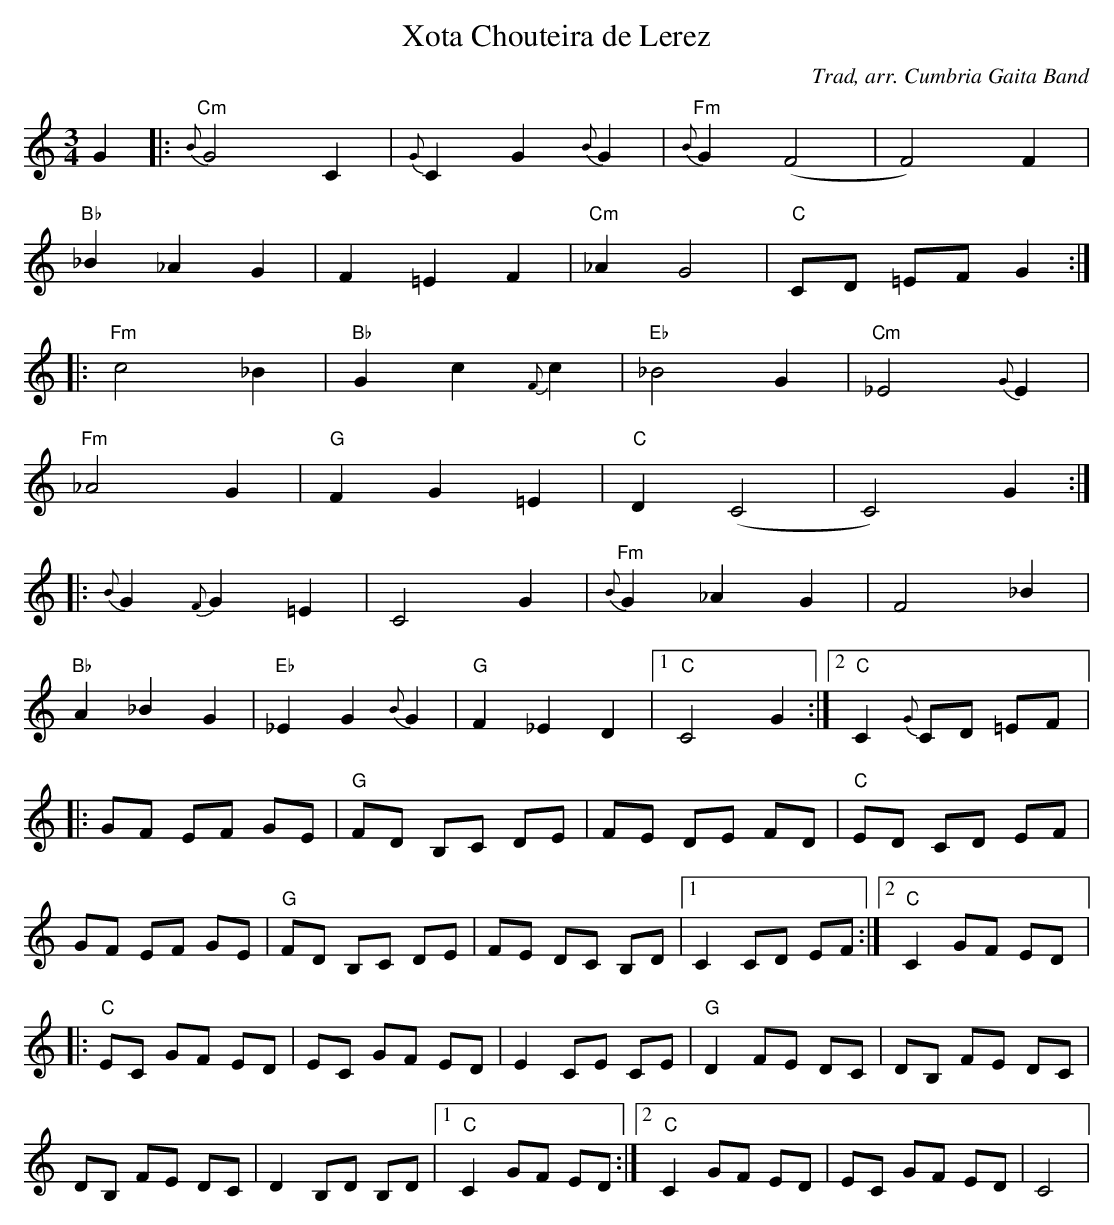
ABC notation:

X:1
T:Xota Chouteira de Lerez
C:Trad, arr. Cumbria Gaita Band
M:3/4
L:1/8
K:Cmaj
G2 |:"Cm"{B}G4 C2 |{G}C2 G2 {B}G2 |"Fm"{B}G2 (F4 |F4) F2 |
"Bb"_B2 _A2 G2 |F2 =E2 F2 |"Cm"_A2 G4 |"C"CD =EF G2 :|
|:"Fm"c4 _B2 |"Bb"G2 c2 {F}c2 |"Eb"_B4 G2 |"Cm"_E4 {G}E2 |
"Fm"_A4 G2 |"G"F2 G2 =E2 |"C"D2 (C4 |C4) G2 :|
|:{B}G2 {F}G2 =E2 |C4 G2 |"Fm"{B}G2 _A2 G2 |F4 _B2 |
"Bb"A2 _B2 G2 |"Eb"_E2 G2 {B}G2 |"G"F2 _E2 D2 | [1"C"C4 G2 :|2"C"C2 {G}CD =EF |:
GF EF GE |"G"FD B,C DE |FE DE FD |"C"ED CD EF |
GF EF GE |"G"FD B,C DE |FE DC B,D | [1C2 CD EF :|2"C"C2 GF ED |:
"C"EC GF ED |EC GF ED |E2 CE CE |"G"D2 FE DC |DB, FE DC |
DB, FE DC |D2 B,D B,D |1"C"C2 GF ED :|2"C"C2 GF ED |EC GF ED |C4 |
